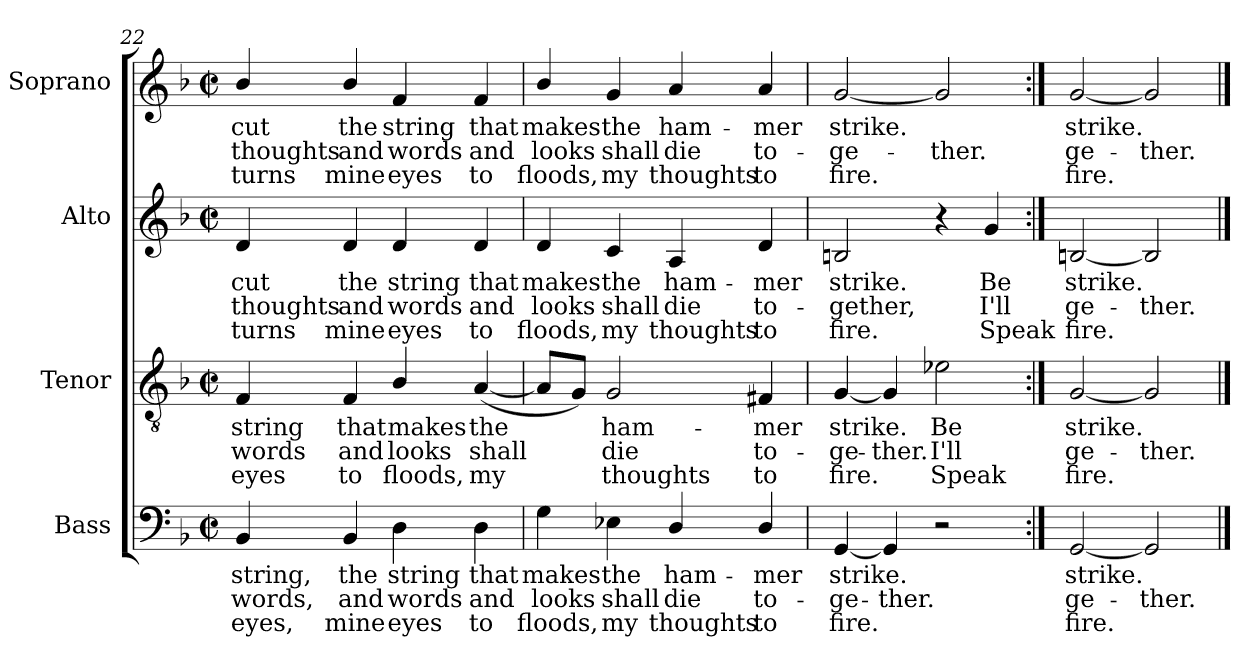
**kern	**text	**text	**text	**kern	**text	**text	**text	**kern	**text	**text	**text	**kern	**text	**text	**text
*part4	*part4	*part4	*part4	*part3	*part3	*part3	*part3	*part2	*part2	*part2	*part2	*part1	*part1	*part1	*part1
*staff4	*staff4	*staff4	*staff4	*staff3	*staff3	*staff3	*staff3	*staff2	*staff2	*staff2	*staff2	*staff1	*staff1	*staff1	*staff1
*I"Bass	*	*	*	*I"Tenor	*	*	*	*I"Alto	*	*	*	*I"Soprano	*	*	*
*I'B	*	*	*	*I'T	*	*	*	*I'A	*	*	*	*I'S	*	*	*
!!LO:LB:g=z
*clefF4	*	*	*	*clefGv2	*	*	*	*clefG2	*	*	*	*clefG2	*	*	*
*k[b-]	*	*	*	*k[b-]	*	*	*	*k[b-]	*	*	*	*k[b-]	*	*	*
*F:	*	*	*	*F:	*	*	*	*F:	*	*	*	*F:	*	*	*
*M2/2	*	*	*	*M2/2	*	*	*	*M2/2	*	*	*	*M2/2	*	*	*
*met(c|)	*	*	*	*met(c|)	*	*	*	*met(c|)	*	*	*	*met(c|)	*	*	*
=22	=22	=22	=22	=22	=22	=22	=22	=22	=22	=22	=22	=22	=22	=22	=22
!	!LO:LY:b	!LO:LY:b	!LO:LY:b	!	!LO:LY:b	!LO:LY:b	!LO:LY:b	!	!LO:LY:b	!LO:LY:b	!LO:LY:b	!	!LO:LY:b	!LO:LY:b	!LO:LY:b
4BB-	string,	words,	eyes,	4F	string	words	eyes	4d	cut	thoughts	turns	4b-/	cut	thoughts	turns
!	!LO:LY:b	!LO:LY:b	!LO:LY:b	!	!LO:LY:b	!LO:LY:b	!LO:LY:b	!	!LO:LY:b	!LO:LY:b	!LO:LY:b	!	!LO:LY:b	!LO:LY:b	!LO:LY:b
4BB-	the	and	mine	4F	that	and	to	4d	the	and	mine	4b-/	the	and	mine
!	!LO:LY:b	!LO:LY:b	!LO:LY:b	!	!LO:LY:b	!LO:LY:b	!LO:LY:b	!	!LO:LY:b	!LO:LY:b	!LO:LY:b	!	!LO:LY:b	!LO:LY:b	!LO:LY:b
4D	string	words	eyes	4B-/	makes	looks	floods,	4d	string	words	eyes	4f	string	words	eyes
!	!LO:LY:b	!LO:LY:b	!LO:LY:b	!	!LO:LY:b	!LO:LY:b	!LO:LY:b	!	!LO:LY:b	!LO:LY:b	!LO:LY:b	!	!LO:LY:b	!LO:LY:b	!LO:LY:b
4D	that	and	to	(<[4A	the	shall	my	4d	that	and	to	4f	that	and	to
=23	=23	=23	=23	=23	=23	=23	=23	=23	=23	=23	=23	=23	=23	=23	=23
!	!LO:LY:b	!LO:LY:b	!LO:LY:b	!	!	!	!	!	!LO:LY:b	!LO:LY:b	!LO:LY:b	!	!LO:LY:b	!LO:LY:b	!LO:LY:b
4G	makes	looks	floods,	8AL]	.	.	.	4d	makes	looks	floods,	4b-/	makes	looks	floods,
.	.	.	.	8GJ)	.	.	.	.	.	.	.	.	.	.	.
!	!LO:LY:b	!LO:LY:b	!LO:LY:b	!	!LO:LY:b	!LO:LY:b	!LO:LY:b	!	!LO:LY:b	!LO:LY:b	!LO:LY:b	!	!LO:LY:b	!LO:LY:b	!LO:LY:b
4E-X	the	shall	my	2G	ham-	-die	thoughts	4c	the	shall	my	4g	the	shall	my
!	!LO:LY:b	!LO:LY:b	!LO:LY:b	!	!	!	!	!	!LO:LY:b	!LO:LY:b	!LO:LY:b	!	!LO:LY:b	!LO:LY:b	!LO:LY:b
4D/	ham-	-die	thoughts	.	.	.	.	4A	ham-	-die	thoughts	4a	ham-	-die	thoughts
!	!LO:LY:b	!LO:LY:b	!LO:LY:b	!	!LO:LY:b	!LO:LY:b	!LO:LY:b	!	!LO:LY:b	!LO:LY:b	!LO:LY:b	!	!LO:LY:b	!LO:LY:b	!LO:LY:b
4D/	mer	to-	-to	4F#X	mer	to-	-to	4d	mer	to-	-to	4a	mer	to-	-to
=24	=24	=24	=24	=24	=24	=24	=24	=24	=24	=24	=24	=24	=24	=24	=24
!	!LO:LY:b	!LO:LY:b	!LO:LY:b	!	!LO:LY:b	!LO:LY:b	!LO:LY:b	!	!LO:LY:b	!LO:LY:b	!LO:LY:b	!	!LO:LY:b	!LO:LY:b	!LO:LY:b
[4GG	strike.	ge-	-fire.	[4G	strike.	ge-	-fire.	2Bn	strike.	gether,	fire.	[2g	strike.	ge-	-fire.
!	!	!LO:LY:b	!	!	!	!LO:LY:b	!	!	!	!	!	!	!	!	!
4GG]	.	ther.	.	4G]	.	ther.	.	.	.	.	.	.	.	.	.
!	!	!	!	!	!LO:LY:b	!LO:LY:b	!LO:LY:b	!	!	!	!	!	!	!LO:LY:b	!
2r	.	.	.	2e-X	Be	I'll	Speak	4r	.	.	.	2g]	.	ther.	.
!	!	!	!	!	!	!	!	!	!LO:LY:b	!LO:LY:b	!LO:LY:b	!	!	!	!
.	.	.	.	.	.	.	.	4g	Be	I'll	Speak	.	.	.	.
=25:|!	=25:|!	=25:|!	=25:|!	=25:|!	=25:|!	=25:|!	=25:|!	=25:|!	=25:|!	=25:|!	=25:|!	=25:|!	=25:|!	=25:|!	=25:|!
!	!LO:LY:b	!LO:LY:b	!LO:LY:b	!	!LO:LY:b	!LO:LY:b	!LO:LY:b	!	!LO:LY:b	!LO:LY:b	!LO:LY:b	!	!LO:LY:b	!LO:LY:b	!LO:LY:b
[2GG	strike.	ge-	-fire.	[2G	strike.	ge-	-fire.	[2Bn	strike.	ge-	-fire.	[2g	strike.	ge-	-fire.
!	!	!LO:LY:b	!	!	!	!LO:LY:b	!	!	!	!LO:LY:b	!	!	!	!LO:LY:b	!
2GG]	.	ther.	.	2G]	.	ther.	.	2B]	.	ther.	.	2g]	.	ther.	.
==	==	==	==	==	==	==	==	==	==	==	==	==	==	==	==
*-	*-	*-	*-	*-	*-	*-	*-	*-	*-	*-	*-	*-	*-	*-	*-
